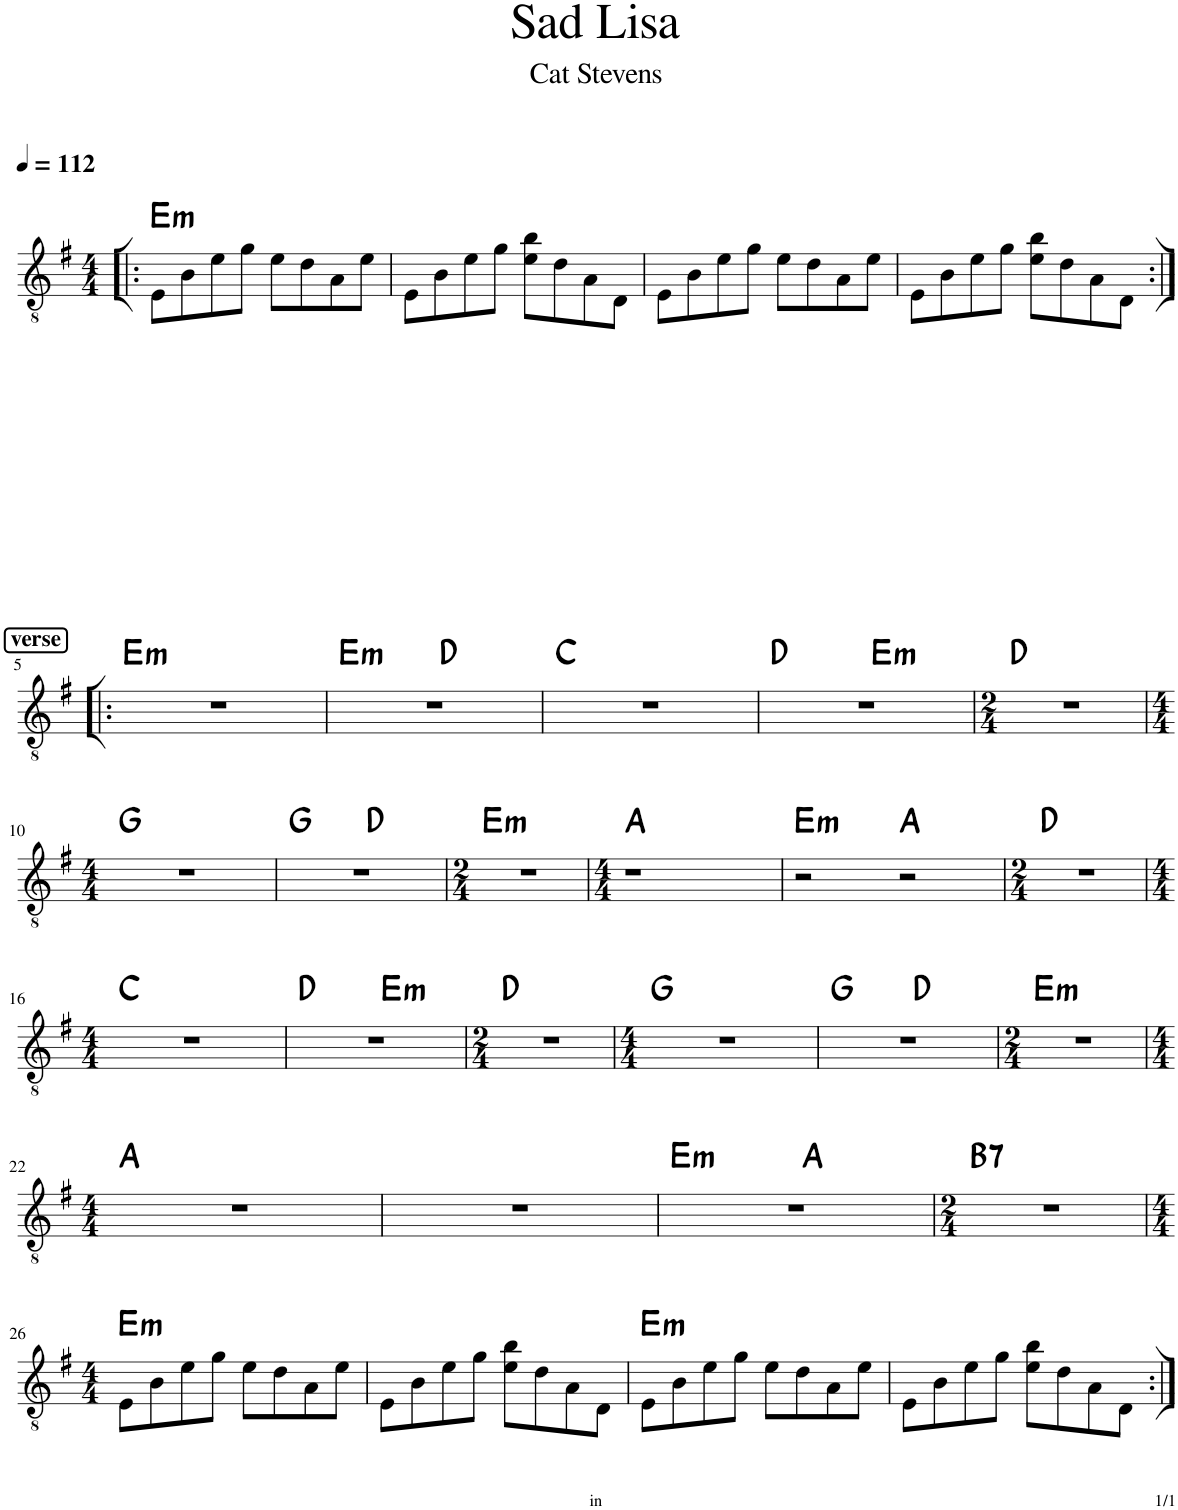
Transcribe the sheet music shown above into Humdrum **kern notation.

**kern	**harte
*part1	*part1
*staff1	*
*I"Classical Guitar	*
*I'Guit.	*
*clefGv2	*
*k[f#]	*
*M4/4	*
*MM112	*
=1!|:	=1!|:
!	!LO:H:kt=m
8E\L	E:min
8B\	.
8e\	.
8g\J	.
8e\L	.
8d\	.
8A\	.
8e\J	.
=2	=2
8E\L	.
8B\	.
8e\	.
8g\J	.
8e\ 8b\L	.
8d\	.
8A\	.
8D\J	.
=3	=3
8E\L	.
8B\	.
8e\	.
8g\J	.
8e\L	.
8d\	.
8A\	.
8e\J	.
=4	=4
8E\L	.
8B\	.
8e\	.
8g\J	.
8e\ 8b\L	.
8d\	.
8A\	.
8D\J	.
!!LO:LB:g=z
!!LO:REH:place=s1:a:B:cj:fs=11:t=verse
=5:|!|:	=5:|!|:
!	!LO:H:kt=m
1r	E:min
=6	=6
!	!LO:H:kt=m
*^	*
1r	2ryy	E:min
.	2ryy	D:maj
*v	*v	*
=7	=7
1r	C:maj
=8	=8
*^	*
1r	2ryy	D:maj
!	!	!LO:H:kt=m
.	2ryy	E:min
*v	*v	*
=9	=9
*M2/4	*
2r	D:maj
!!LO:LB:g=z
=10	=10
*M4/4	*
1r	G:maj
=11	=11
*^	*
1r	2ryy	G:maj
.	2ryy	D:maj
*v	*v	*
=12	=12
*M2/4	*
*^	*
!	!	!LO:H:kt=m
*v	*v	*
2r	E:min
=13	=13
*M4/4	*
1r	A:maj
=14	=14
!	!LO:H:kt=m
2r	E:min
2r	A:maj
=15	=15
*M2/4	*
2r	D:maj
!!LO:LB:g=z
=16	=16
*M4/4	*
1r	C:maj
=17	=17
*^	*
1r	2ryy	D:maj
!	!	!LO:H:kt=m
.	2ryy	E:min
*v	*v	*
=18	=18
*M2/4	*
2r	D:maj
=19	=19
*M4/4	*
1r	G:maj
=20	=20
*^	*
1r	2ryy	G:maj
.	2ryy	D:maj
*v	*v	*
=21	=21
*M2/4	*
*^	*
!	!	!LO:H:kt=m
*v	*v	*
2r	E:min
!!LO:LB:g=z
=22	=22
*M4/4	*
1r	A:maj
=23	=23
1r	.
=24	=24
!	!LO:H:kt=m
*^	*
1r	2ryy	E:min
.	2ryy	A:maj
*v	*v	*
=25	=25
*M2/4	*
*^	*
!	!	!LO:H:kt=7
*v	*v	*
2r	B:7
!!LO:LB:g=z
=26	=26
*M4/4	*
!	!LO:H:kt=m
8E\L	E:min
8B\	.
8e\	.
8g\J	.
8e\L	.
8dn\	.
8A\	.
8e\J	.
=27	=27
8E\L	.
8B\	.
8e\	.
8g\J	.
8e\ 8b\L	.
8d\	.
8A\	.
8D\J	.
=28	=28
!	!LO:H:kt=m
8E\L	E:min
8B\	.
8e\	.
8g\J	.
8e\L	.
8d\	.
8A\	.
8e\J	.
=29	=29
8E\L	.
8B\	.
8e\	.
8g\J	.
8e\ 8b\L	.
8d\	.
8A\	.
8D\J	.
=:|!	=:|!
*-	*-
